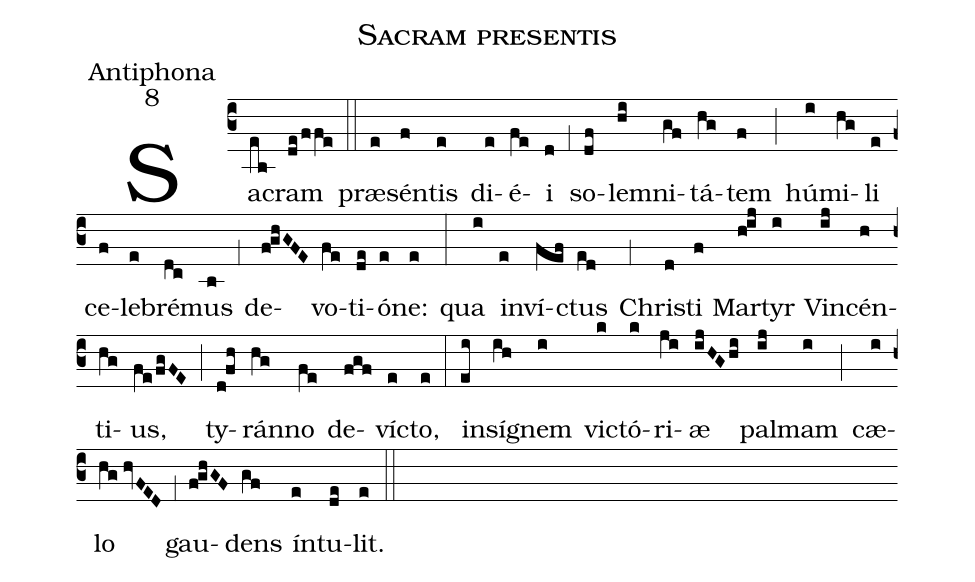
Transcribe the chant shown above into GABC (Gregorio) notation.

name:Sacram presentis;
office-part:Antiphona;
mode:8;
%%
(c3) Sa(eb)cram(de/ffe) (::)
præ(e)sén(f)tis(e) di(e)é(fe)i(d) (,1) so(df)lem(hi)ni(gf)tá(hg)tem(f) (;) hú(i)mi(hg)li(e) ce(f)le(e)bré(dc)mus(b) (,1) de(f!ghGFE)vo(fe)ti(de)ó(e)ne:(e) (:)
qua(i) in(e)ví(fef)ctus(ed) (,1) Chri(d)sti(f) Mar(h!ij)tyr(i) Vin(ij)cén(h)ti(hg)us,(fe/fgFE) (;) ty(d!fh)rán(hg)no(fe) de(fgf)ví(e)cto,(e) (:)
in(ei)sí(ih)gnem(i) vi(k)ctó(k)ri(ji)æ(ijHGhi) pal(ij)mam(i) (;) cæ(i)lo(hg//hvFED) (,1) gau(f!ghGF)dens(gf) ín(e)tu(de)lit.(e) (::)
